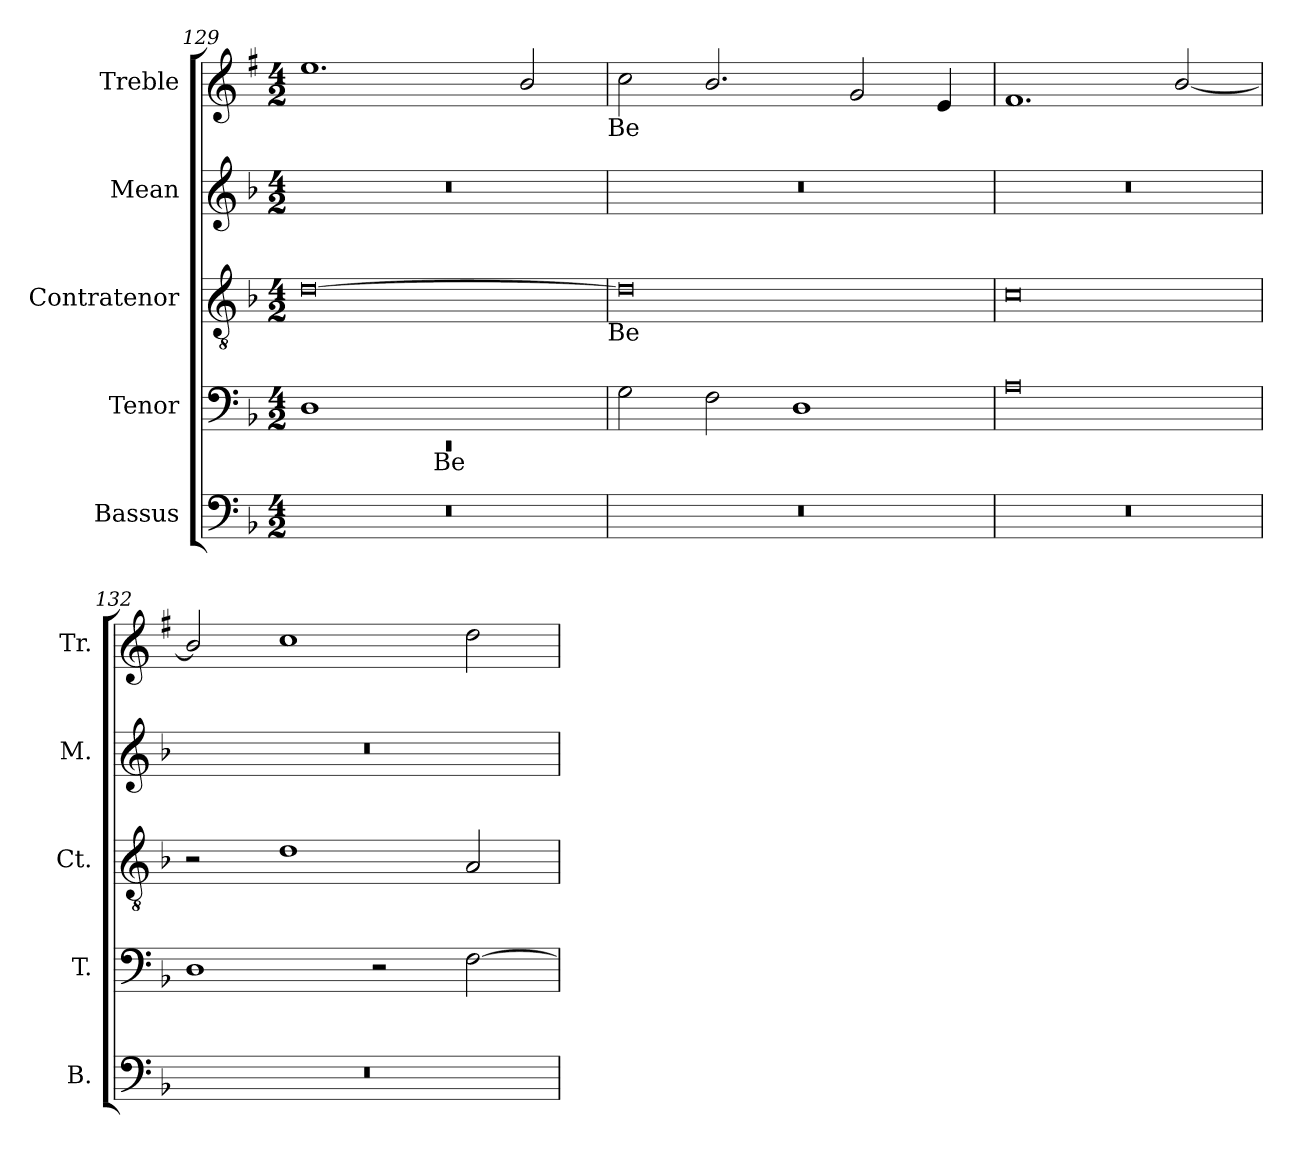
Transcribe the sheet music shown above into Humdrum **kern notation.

**kern	**kern	**kern	**kern	**kern
*part5	*part4	*part3	*part2	*part1
*staff5	*staff4	*staff3	*staff2	*staff1
*I"Bassus	*I"Tenor	*I"Contratenor	*I"Mean	*I"Treble
*I'B.	*I'T.	*I'Ct.	*I'M.	*I'Tr.
!!LO:LB:g=z
*clefF4	*clefF4	*clefGv2	*clefG2	*clefG2
*ITrd7c12	*	*	*	*ITrd1c2
*k[b-]	*k[b-]	*k[b-]	*k[b-]	*k[b-]
*F:	*F:	*F:	*F:	*F:
*M4/2	*M4/2	*M4/2	*M4/2	*M4/2
=129	=129	=129	=129	=129
*	*^	*	*	*
!	!	!LO:N:vis=1	!	!	!
*	*	*^	*	*	*
0r	0ryy	0rEE	1D	[>0d	0r	1.dd
!	!	!	!LO:TX:b:t=Be	!	!	!
.	.	.	1ryy	.	.	.
.	.	.	.	.	.	2a/
*	*v	*v	*v	*	*	*
!	!	!	!	!LO:TX:b:t=Be
!	!	!LO:TX:b:t=Be	!	!
=130	=130	=130	=130	=130
0r	2G\	0d]	0r	2b-\
.	2F\	.	.	2.a/
.	1D	.	.	.
.	.	.	.	2f/
.	.	.	.	4d/
=131	=131	=131	=131	=131
0r	0A	0c	0r	1.e
.	.	.	.	[<2a/
=132	=132	=132	=132	=132
0r	1D	2r	0r	2a/]
.	.	1d	.	1b-
.	2r	.	.	.
.	[>2F\	2A/	.	2cc\
=	=	=	=	=
*-	*-	*-	*-	*-
